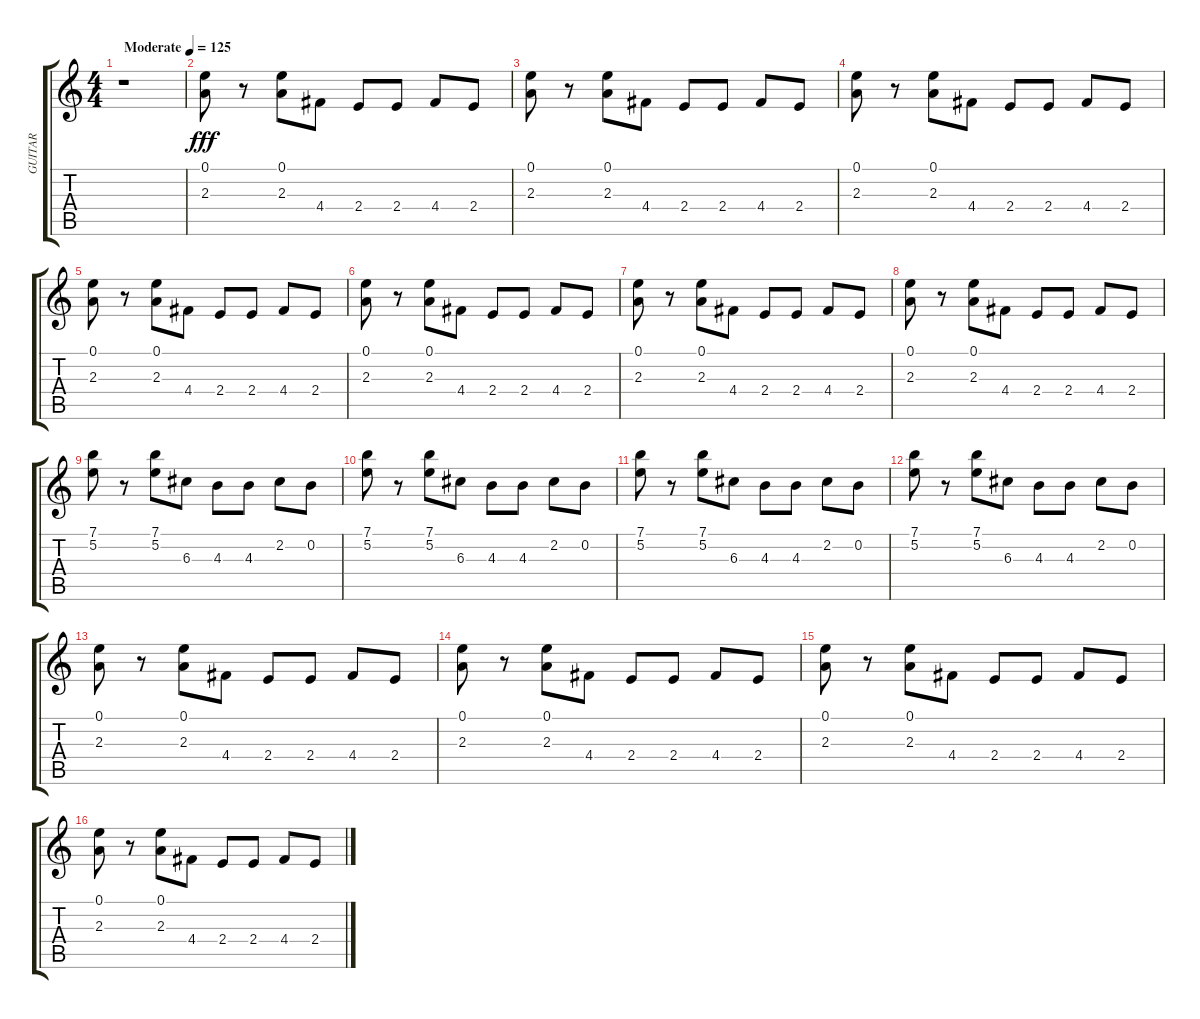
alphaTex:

\track ("GUITAR" "GUITAR") {instrument acousticguitarsteel}
\staff {score tabs}
\tuning (E4 B3 G3 D3 A2 E2) {hide}
\ts (4 4)
\tempo (125 "Moderate")
\clef g2
\ks c
r.1{dy fff instrument acousticguitarsteel} |
(0.1 2.3).8 r.8 (0.1 2.3).8 4.4.8 2.4.8 2.4.8 4.4.8 2.4.8 |
(0.1 2.3).8 r.8 (0.1 2.3).8 4.4.8 2.4.8 2.4.8 4.4.8 2.4.8 |
(0.1 2.3).8 r.8 (0.1 2.3).8 4.4.8 2.4.8 2.4.8 4.4.8 2.4.8 |
(0.1 2.3).8 r.8 (0.1 2.3).8 4.4.8 2.4.8 2.4.8 4.4.8 2.4.8 |
(0.1 2.3).8 r.8 (0.1 2.3).8 4.4.8 2.4.8 2.4.8 4.4.8 2.4.8 |
(0.1 2.3).8 r.8 (0.1 2.3).8 4.4.8 2.4.8 2.4.8 4.4.8 2.4.8 |
(0.1 2.3).8 r.8 (0.1 2.3).8 4.4.8 2.4.8 2.4.8 4.4.8 2.4.8 |
(7.1 5.2).8 r.8 (7.1 5.2).8 6.3.8 4.3.8 4.3.8 2.2.8 0.2.8 |
(7.1 5.2).8 r.8 (7.1 5.2).8 6.3.8 4.3.8 4.3.8 2.2.8 0.2.8 |
(7.1 5.2).8 r.8 (7.1 5.2).8 6.3.8 4.3.8 4.3.8 2.2.8 0.2.8 |
(7.1 5.2).8 r.8 (7.1 5.2).8 6.3.8 4.3.8 4.3.8 2.2.8 0.2.8 |
(0.1 2.3).8 r.8 (0.1 2.3).8 4.4.8 2.4.8 2.4.8 4.4.8 2.4.8 |
(0.1 2.3).8 r.8 (0.1 2.3).8 4.4.8 2.4.8 2.4.8 4.4.8 2.4.8 |
(0.1 2.3).8 r.8 (0.1 2.3).8 4.4.8 2.4.8 2.4.8 4.4.8 2.4.8 |
(0.1 2.3).8 r.8 (0.1 2.3).8 4.4.8 2.4.8 2.4.8 4.4.8 2.4.8
